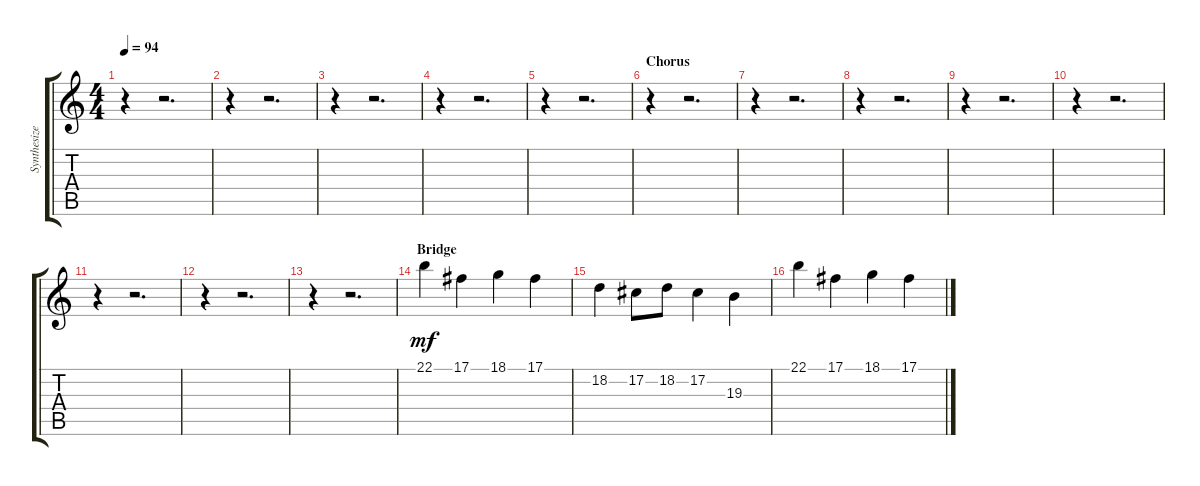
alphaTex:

\track ("Synthesizer" "Synthesize") {instrument pad2warm}
\staff {score tabs}
\tuning (Db4 Ab3 E3 B2 Gb2 B1) {hide}
\ts (4 4)
\tempo 94
\clef g2
\ks c
r.4{dy mf} r.2{d} |
r.4 r.2{d} |
r.4 r.2{d} |
r.4 r.2{d} |
r.4 r.2{d} |
\section ("" "Chorus")
r.4 r.2{d} |
r.4 r.2{d} |
r.4 r.2{d} |
r.4 r.2{d} |
r.4 r.2{d} |
r.4 r.2{d} |
r.4 r.2{d} |
r.4 r.2{d} |
\section ("" "Bridge")
22.1.4 17.1.4 18.1.4 17.1.4 |
18.2.4 17.2.8 18.2.8 17.2.4 19.3.4 |
22.1.4 17.1.4 18.1.4 17.1.4
